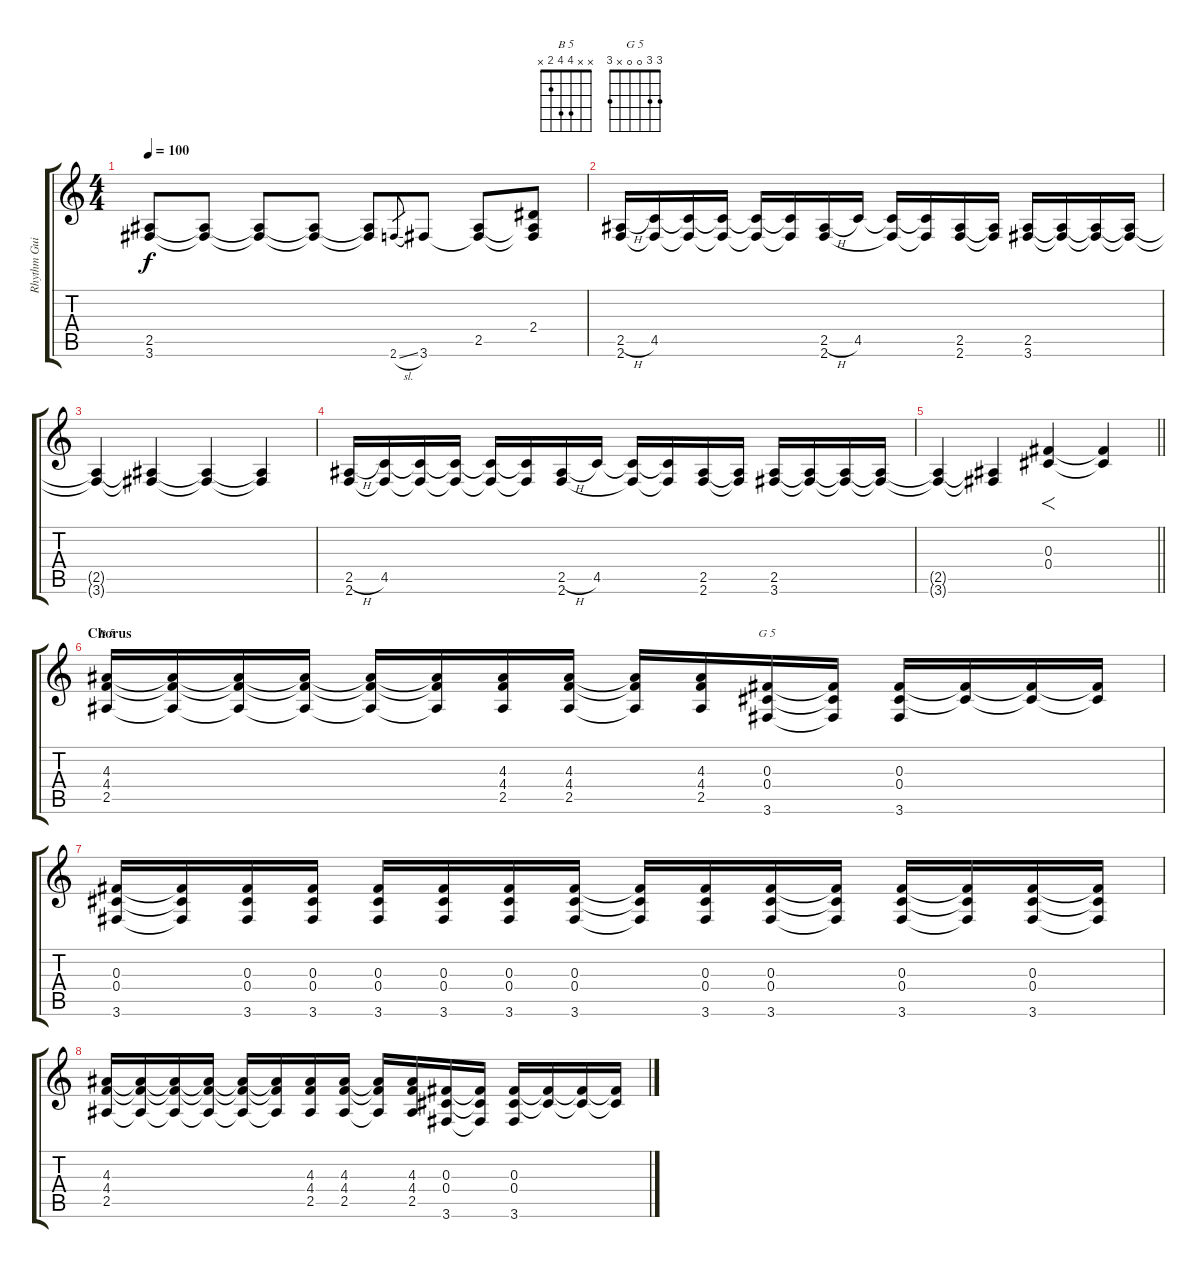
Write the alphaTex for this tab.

\track ("Rhythm Guitar 2" "Rhythm Gui") {instrument distortionguitar}
\staff {score tabs}
\tuning (Eb4 Bb3 Gb3 Db3 Ab2 Eb2) {hide}
\chord ("B 5" x x 4 4 2 x)
\chord ("G 5" 3 3 0 0 x 3)
\ts (4 4)
\tempo 100
\clef g2
\ks c
(2.5{t} 3.6{t}).8{dy f} (2.5{t} 3.6{t}).8 (2.5{t} 3.6{t}).8 (2.5{t} 3.6{t}).8 (2.5{t} 3.6{t}).8 2.6{sl}.8{gr} 3.6.8 (2.5 3.6{t}).8 (2.4 2.5{t} 3.6{t}).8 |
(2.5{h} 2.6).16 (4.5 2.6{t}).16 (4.5{t} 2.6{t}).16 (4.5{t} 2.6{t}).16 (4.5{t} 2.6{t}).16 (4.5{t} 2.6{t}).16 (2.5{h} 2.6).16 4.5.16 (4.5{t} 2.6{t}).16 (4.5{t} 2.6{t}).16 (2.5 2.6).16 (2.5{t} 2.6{t}).16 (2.5 3.6).16 (2.5{t} 3.6{t}).16 (2.5{t} 3.6{t}).16 (2.5{t} 3.6{t}).16 |
(2.5{t} 3.6{t}).4 (2.5{t} 3.6{t}).4 (2.5{t} 3.6{t}).4 (2.5{t} 3.6{t}).4 |
(2.5{h} 2.6).16 (4.5 2.6{t}).16 (4.5{t} 2.6{t}).16 (4.5{t} 2.6{t}).16 (4.5{t} 2.6{t}).16 (4.5{t} 2.6{t}).16 (2.5{h} 2.6).16 4.5.16 (4.5{t} 2.6{t}).16 (4.5{t} 2.6{t}).16 (2.5 2.6).16 (2.5{t} 2.6{t}).16 (2.5 3.6).16 (2.5{t} 3.6{t}).16 (2.5{t} 3.6{t}).16 (2.5{t} 3.6{t}).16 |
\barLineRight lightlight
(2.5{t} 3.6{t}).4 (2.5{t} 3.6{t}).4 (0.3 0.4).4{f} (0.3{t} 0.4{t}).4 |
\section ("" "Chorus")
(4.3 4.4 2.5).16{ch "B 5"} (4.3{t} 4.4{t} 2.5{t}).16 (4.3{t} 4.4{t} 2.5{t}).16 (4.3{t} 4.4{t} 2.5{t}).16 (4.3{t} 4.4{t} 2.5{t}).16 (4.3{t} 4.4{t} 2.5{t}).16 (4.3 4.4 2.5).16 (4.3 4.4 2.5).16 (4.3{t} 4.4{t} 2.5{t}).16 (4.3 4.4 2.5).16 (0.3 0.4 3.6).16{ch "G 5"} (0.3{t} 0.4{t} 3.6{t}).16 (0.3 0.4 3.6).16 (0.3{t} 0.4{t}).16 (0.3{t} 0.4{t}).16 (0.3{t} 0.4{t}).16 |
(0.3 0.4 3.6).16 (0.3{t} 0.4{t} 3.6{t}).16 (0.3 0.4 3.6).16 (0.3 0.4 3.6).16 (0.3 0.4 3.6).16 (0.3 0.4 3.6).16 (0.3 0.4 3.6).16 (0.3 0.4 3.6).16 (0.3{t} 0.4{t} 3.6{t}).16 (0.3 0.4 3.6).16 (0.3 0.4 3.6).16 (0.3{t} 0.4{t} 3.6{t}).16 (0.3 0.4 3.6).16 (0.3{t} 0.4{t} 3.6{t}).16 (0.3 0.4 3.6).16 (0.3{t} 0.4{t} 3.6{t}).16 |
(4.3 4.4 2.5).16 (4.3{t} 4.4{t} 2.5{t}).16 (4.3{t} 4.4{t} 2.5{t}).16 (4.3{t} 4.4{t} 2.5{t}).16 (4.3{t} 4.4{t} 2.5{t}).16 (4.3{t} 4.4{t} 2.5{t}).16 (4.3 4.4 2.5).16 (4.3 4.4 2.5).16 (4.3{t} 4.4{t} 2.5{t}).16 (4.3 4.4 2.5).16 (0.3 0.4 3.6).16 (0.3{t} 0.4{t} 3.6{t}).16 (0.3 0.4 3.6).16 (0.3{t} 0.4{t}).16 (0.3{t} 0.4{t}).16 (0.3{t} 0.4{t}).16
